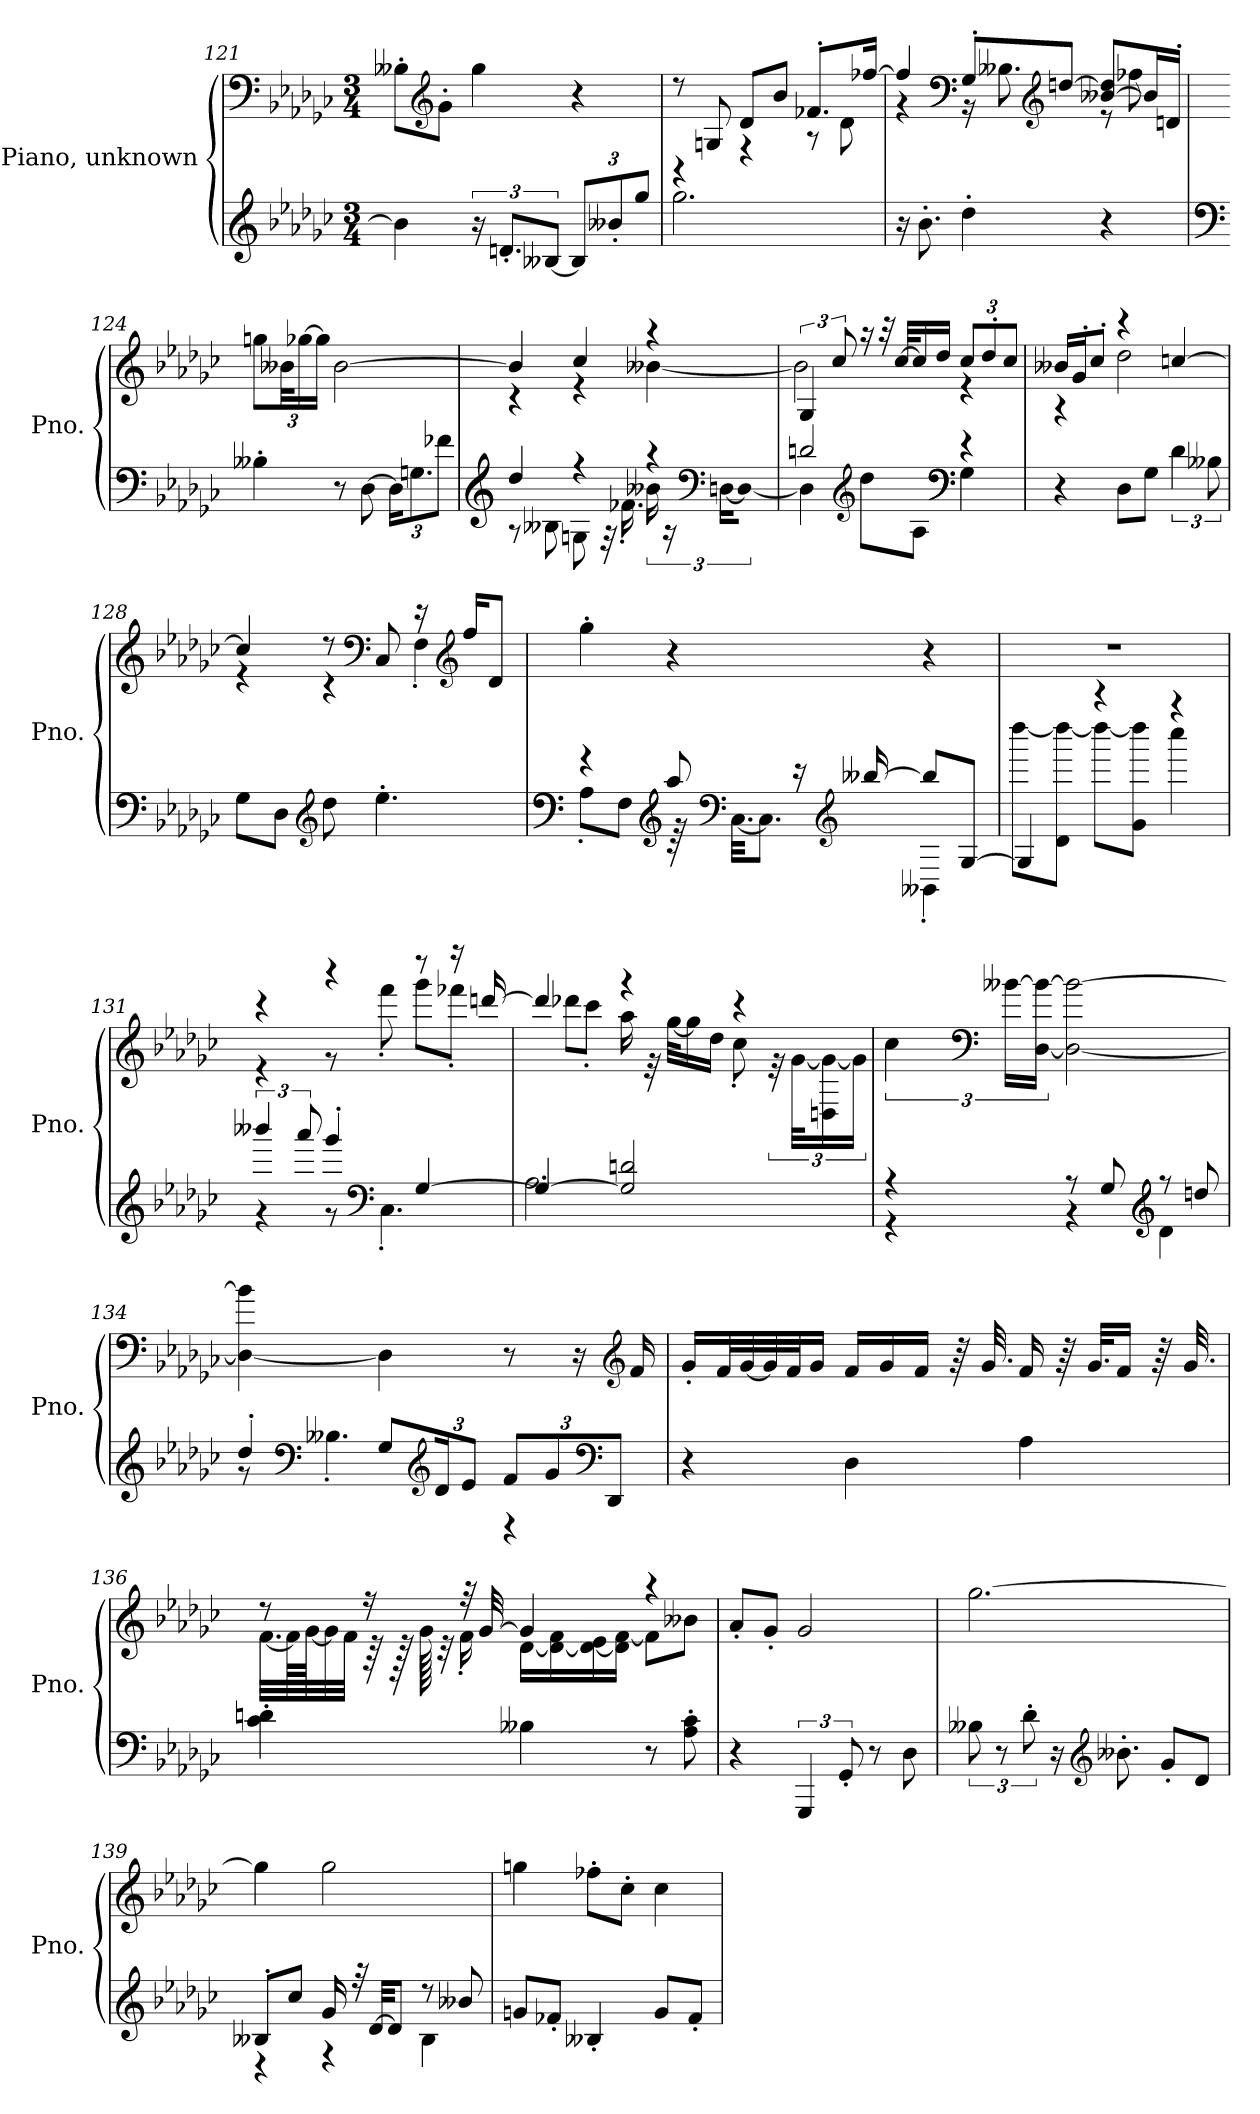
**kern	**kern
*part1	*part1
*staff2	*staff1
*I"Piano, unknown	*
*I'Pno.	*
!!LO:LB:g=z
*clefG2	*clefF4
*k[b-e-a-d-g-c-]	*k[b-e-a-d-g-c-]
*M3/4	*M3/4
=121	=121
4b--\]	8B--X'\L
*	*clefG2
.	8g-'\J
24r	4gg-\
12.dn'/L	.
[12B--X/J	.
*Xbrackettup	*
12B--/L]	4r
12b--X'/	.
12gg-/J	.
=122	=122
*	*^
2.gg-\	8r	4r
.	8Gn/	.
.	8d-/L	4r
.	8b-/J	.
.	8.f-X'/L	8r
.	.	8d-\
.	[16ff-X/Jk	.
=123	=123	=123
16r	4ff-/]	4r
8.b-'\	.	.
*	*clefF4	*
4dd-'\	8G-'/L	16r
.	.	8.B--X\
*	*clefG2	*
.	[8ddn/J	.
4r	[8b--X/ 8dd/]L	8r
.	16b--/L]	8ff-X\
.	16dn'/JJ	.
*	*v	*v
!!LO:LB:g=z
=124	=124
*clefF4	*
4B--X'\	8ggn\L
*	*Xbrackettup
.	48b--X\KL
.	[24gg-X\
.	16gg-\JJ]
8r	[2b--\
[8D-\	.
24D-\KL]	.
12.Gn\	.
12f-X\J	.
=125	=125
*clefG2	*
*^	*^
4dd-/	8r	4b--/]	4r
.	8B--X\	.	.
4r	8Gn\	4cc-/	4r
.	32r	.	.
.	16.f-X'\	.	.
*	*brackettup	*	*
4r	24b--X\	4r	[4b--X\
.	24r	.	.
*clefF4	*	*	*
.	[24Dn\KL	.	.
.	8D\J_	.	.
!!LO:LB:g=z	!!
=126	=126	=126	=126
*	*	*brackettup	*
2dn/	4D\]	6G-/	2b--\]
.	.	12cc-/	.
*clefG2	*	*	*
.	8dd-\L	16r	.
.	.	32r	.
.	.	[32cc-/KLL	.
.	8A-\J	16cc-/]	.
.	.	16dd-/JJ	.
*clefF4	*	*	*
*	*	*Xbrackettup	*
4r	4G-\	12cc-/L	4r
.	.	12dd-'/	.
.	.	12cc-/J	.
*v	*v	*	*
=127	=127	=127
4r	16b--X/LL	4r
.	16g-'/J	.
.	8cc-'/J	.
8D-\L	4r	2dd-\
8G-\J	.	.
6d-\	[4ccn/	.
12B--X\	.	.
=128	=128	=128
8G-\L	4cc/]	4r
8D-\J	.	.
*clefG2	*	*
8dd-\	8r	4r
*	*clefF4	*
4.ee-'\	8C-/	.
.	16r	4F'\
*	*clefG2	*
.	16ff/KL	.
.	8d-/J	.
*	*v	*v
!!LO:PB:g=z
=129	=129
*clefF4	*
*^	*
4r	8A-'\L	4gg-'\
.	8F\J	.
*clefG2	*	*
8aa-/	64r	4r
*clefF4	*	*
.	[32.C-\KKL	.
.	8.C-\J]	.
16r	.	.
*clefG2	*	*
[16bb--X/	.	.
8bb--/L]	4BB--X'\	4r
[8G-/J	.	.
=130	=130	=130
4G-/]	[8dddd-\L	2.r
.	8d-\ 8dddd-\_J	.
4r	8dddd-\L_	.
.	8g-\ 8dddd-\]J	.
4r	4cccc-\	.
=131	=131	=131
*	*	*^
6bbb--X/	4r	4r	4r
12aaa-/	.	.	.
4ggg-'/	8r	4r	8r
*clefF4	*	*	*
.	4.C-'\	.	8fff'\
[4G-/	.	8r	8ggg-\L
.	.	16r	8fff-X'\J
.	.	[16dddn/	.
!!LO:LB:g=z	!!
=132	=132	=132	=132
4G-/_	2.A-\	4ddd/]	8ddd-X\L
.	.	.	8ccc-'\J
2G-/] 2dn/	.	4r	16aa-\
.	.	.	32r
.	.	.	[32gg-\KLL
.	.	.	16gg-\]
.	.	.	16dd-\JJ
.	.	4r	8cc-'\
*	*	*	*brackettup
.	.	.	48r
.	.	.	[48g-\KLL
.	.	.	24Dn\ 24g-\_
.	.	.	24g-\JJ]
*	*	*v	*v
=133	=133	=133
4r	4r	6cc-\
*	*	*clefF4
.	.	[24b--X\LL
.	.	[24D-\ 24b--\_JJ
8r	4r	2D-\_ 2b--\_
8G-/	.	.
*clefG2	*	*
8r	4d-\	.
8ddn/	.	.
!!LO:LB:g=z
=134	=134	=134
4dd-'/	8r	4D-\_ 4b--\]
*clefF4	*	*
.	4.B--X'\	.
8G-/L	.	4D-\]
*clefG2	*	*
*Xbrackettup	*	*
24d-/K	.	.
12e-/J	.	.
12f/L	4r	8r
12g-/	.	.
.	.	16r
*clefF4	*	*
12DD-/J	.	.
*	*	*clefG2
.	.	16f/
*v	*v	*
=135	=135
4r	16g-'/LL
.	32f/L
.	[32g-/
.	32g-/]
.	32f/J
.	16g-/JJ
4D-\	16f/LL
.	16g-/
.	16f/JJ
.	64r
.	32.g-/
4A-\	16f/
.	64r
.	32.g-/KLL
.	16f/JJ
.	64r
.	32.g-/
!!LO:LB:g=z
=136	=136
*	*^
4c-\' 4dn\'	8r	[32.f\LLL
.	.	128f\LL]
.	.	[128g-\JJ
.	.	32g-\]
.	.	32f\JJJ
.	16r	64r
.	.	128r
.	.	128g-\
.	.	32r
.	32r	16f'\
.	[32g-/	.
4B--X\	4g-/]	[16d-\LL
.	.	16d-\_ 16f\
.	.	16d-\_ 16e-\
.	.	16d-\] [16f\JJ
8r	4r	8f\L]
8A-\' 8c-\'	.	8b--X\J
*	*v	*v
=137	=137
4r	8a-'/L
.	8g-'/J
*brackettup	*
6GGG-/	2g-/
12GG-'/	.
8r	.
8D-\	.
=138	=138
12B--X\	[2.gg-\
12r	.
12d-'\	.
16r	.
*clefG2	*
8.b--X'\	.
8g-'/L	.
8d-/J	.
!!LO:LB:g=z
=139	=139
*^	*
8B--X'/L	4r	4gg-\]
8cc-/J	.	.
16g-/	4r	2gg-\
32r	.	.
[32d-/KKL	.	.
8d-/J]	.	.
8r	4B--\	.
8b--X/	.	.
*v	*v	*
=140	=140
8gn/L	4ggn\
8f-X'/J	.
4B--X'/	8ff-X'\L
.	8cc-'\J
8g/L	4cc-\
8f-'/J	.
=	=
*-	*-
